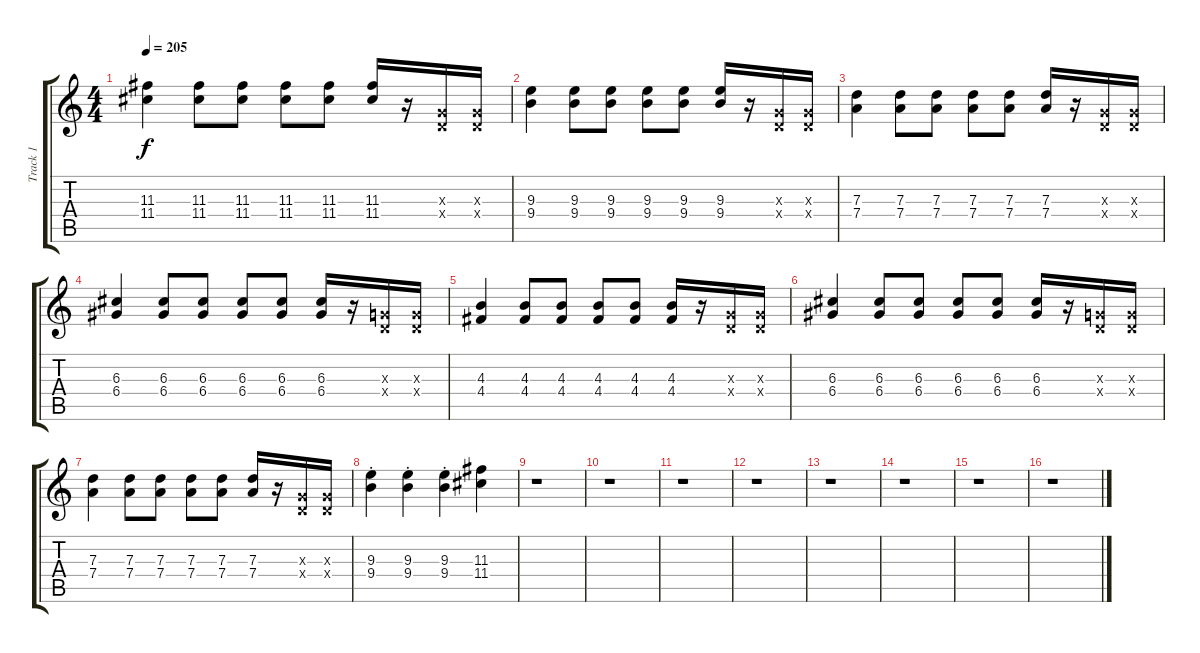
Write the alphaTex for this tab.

\track ("Track 1" "Track 1") {instrument acousticguitarsteel}
\staff {score tabs}
\tuning (E4 B3 G3 D3 A2 E2) {hide}
\ts (4 4)
\tempo 205
\clef g2
\ks c
(11.3 11.4).4{dy f} (11.3 11.4).8 (11.3 11.4).8 (11.3 11.4).8 (11.3 11.4).8 (11.3 11.4).16 r.16 (0.3{x} 0.4{x}).16 (0.3{x} 0.4{x}).16 |
(9.3 9.4).4 (9.3 9.4).8 (9.3 9.4).8 (9.3 9.4).8 (9.3 9.4).8 (9.3 9.4).16 r.16 (0.3{x} 0.4{x}).16 (0.3{x} 0.4{x}).16 |
(7.3 7.4).4 (7.3 7.4).8 (7.3 7.4).8 (7.3 7.4).8 (7.3 7.4).8 (7.3 7.4).16 r.16 (0.3{x} 0.4{x}).16 (0.3{x} 0.4{x}).16 |
(6.3 6.4).4 (6.3 6.4).8 (6.3 6.4).8 (6.3 6.4).8 (6.3 6.4).8 (6.3 6.4).16 r.16 (0.3{x} 0.4{x}).16 (0.3{x} 0.4{x}).16 |
(4.3 4.4).4 (4.3 4.4).8 (4.3 4.4).8 (4.3 4.4).8 (4.3 4.4).8 (4.3 4.4).16 r.16 (0.3{x} 0.4{x}).16 (0.3{x} 0.4{x}).16 |
(6.3 6.4).4 (6.3 6.4).8 (6.3 6.4).8 (6.3 6.4).8 (6.3 6.4).8 (6.3 6.4).16 r.16 (0.3{x} 0.4{x}).16 (0.3{x} 0.4{x}).16 |
(7.3 7.4).4 (7.3 7.4).8 (7.3 7.4).8 (7.3 7.4).8 (7.3 7.4).8 (7.3 7.4).16 r.16 (0.3{x} 0.4{x}).16 (0.3{x} 0.4{x}).16 |
(9.3{st} 9.4{st}).4 (9.3{st} 9.4{st}).4 (9.3{st} 9.4{st}).4 (11.3 11.4).4 |
r.1 |
r.1 |
r.1 |
r.1 |
r.1 |
r.1 |
r.1 |
r.1
